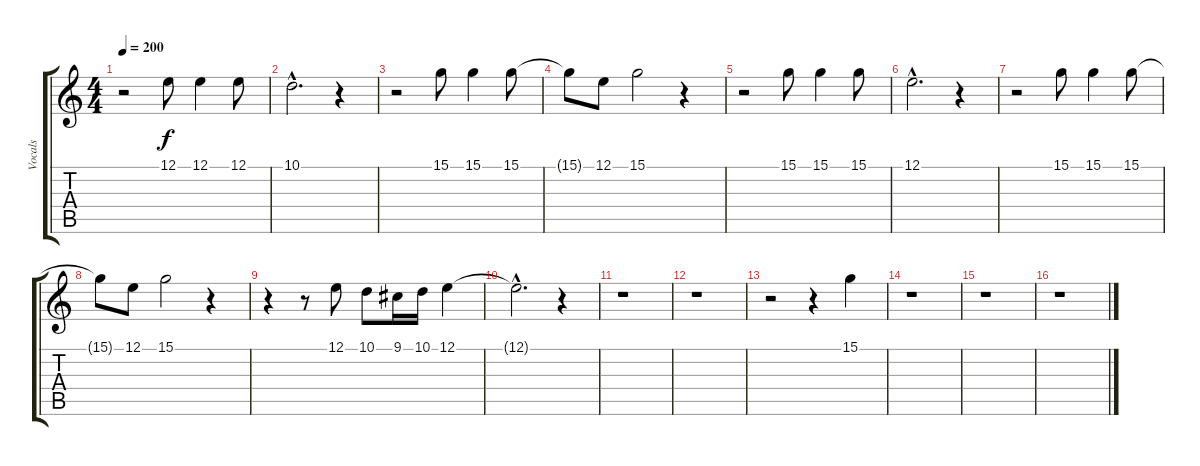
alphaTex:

\track ("Vocals" "Vocals") {instrument lead1square}
\staff {score tabs}
\tuning (E4 B3 G3 D3 A2 E2) {hide}
\ts (4 4)
\tempo 200
\clef g2
\ks c
r.2{dy f} 12.1.8 12.1.4 12.1.8 |
10.1{hac}.2{d} r.4 |
r.2 15.1.8 15.1.4 15.1.8 |
15.1{t}.8 12.1.8 15.1.2 r.4 |
r.2 15.1.8 15.1.4 15.1.8 |
12.1{hac}.2{d} r.4 |
r.2 15.1.8 15.1.4 15.1.8 |
15.1{t}.8 12.1.8 15.1.2 r.4 |
r.4 r.8 12.1.8 10.1.8 9.1.16 10.1.16 12.1.4 |
12.1{hac t}.2{d} r.4 |
r.1 |
r.1 |
r.2 r.4 15.1.4 |
r.1 |
r.1 |
r.1
